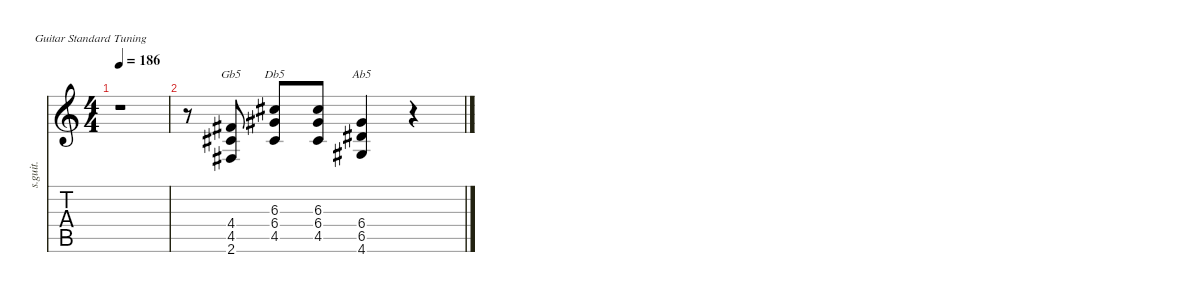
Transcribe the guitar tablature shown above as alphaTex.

\defaultSystemsLayout 4
\hideDynamics
\bracketExtendMode nobrackets
\track ("Billie Joe Armstrong\n (Rhythm)" "s.guit.") {instrument distortionguitar}
\staff {score tabs}
\tuning (E4 B3 G3 D3 A2 E2)
\chord ("Gb5" 3 1 2 2 0 x) {showdiagram false}
\chord ("Ab5" 3 1 2 2 0 x) {showdiagram false}
\chord ("Db5" 3 1 2 2 0 x) {showdiagram false}
\ts (4 4)
\tempo 186
\clef g2
\ks c
r.1{dy f} |
r.8 (4.4{acc #} 4.5{acc #} 2.6{acc #}).8{ch "Gb5"} (6.3{acc #} 6.4{acc #} 4.5{acc #}).8{ch "Db5"} (6.3{acc #} 6.4{acc #} 4.5{acc #}).8 (6.4{acc #} 6.5{acc #} 4.6{acc #}).4{ch "Ab5"} r.4
